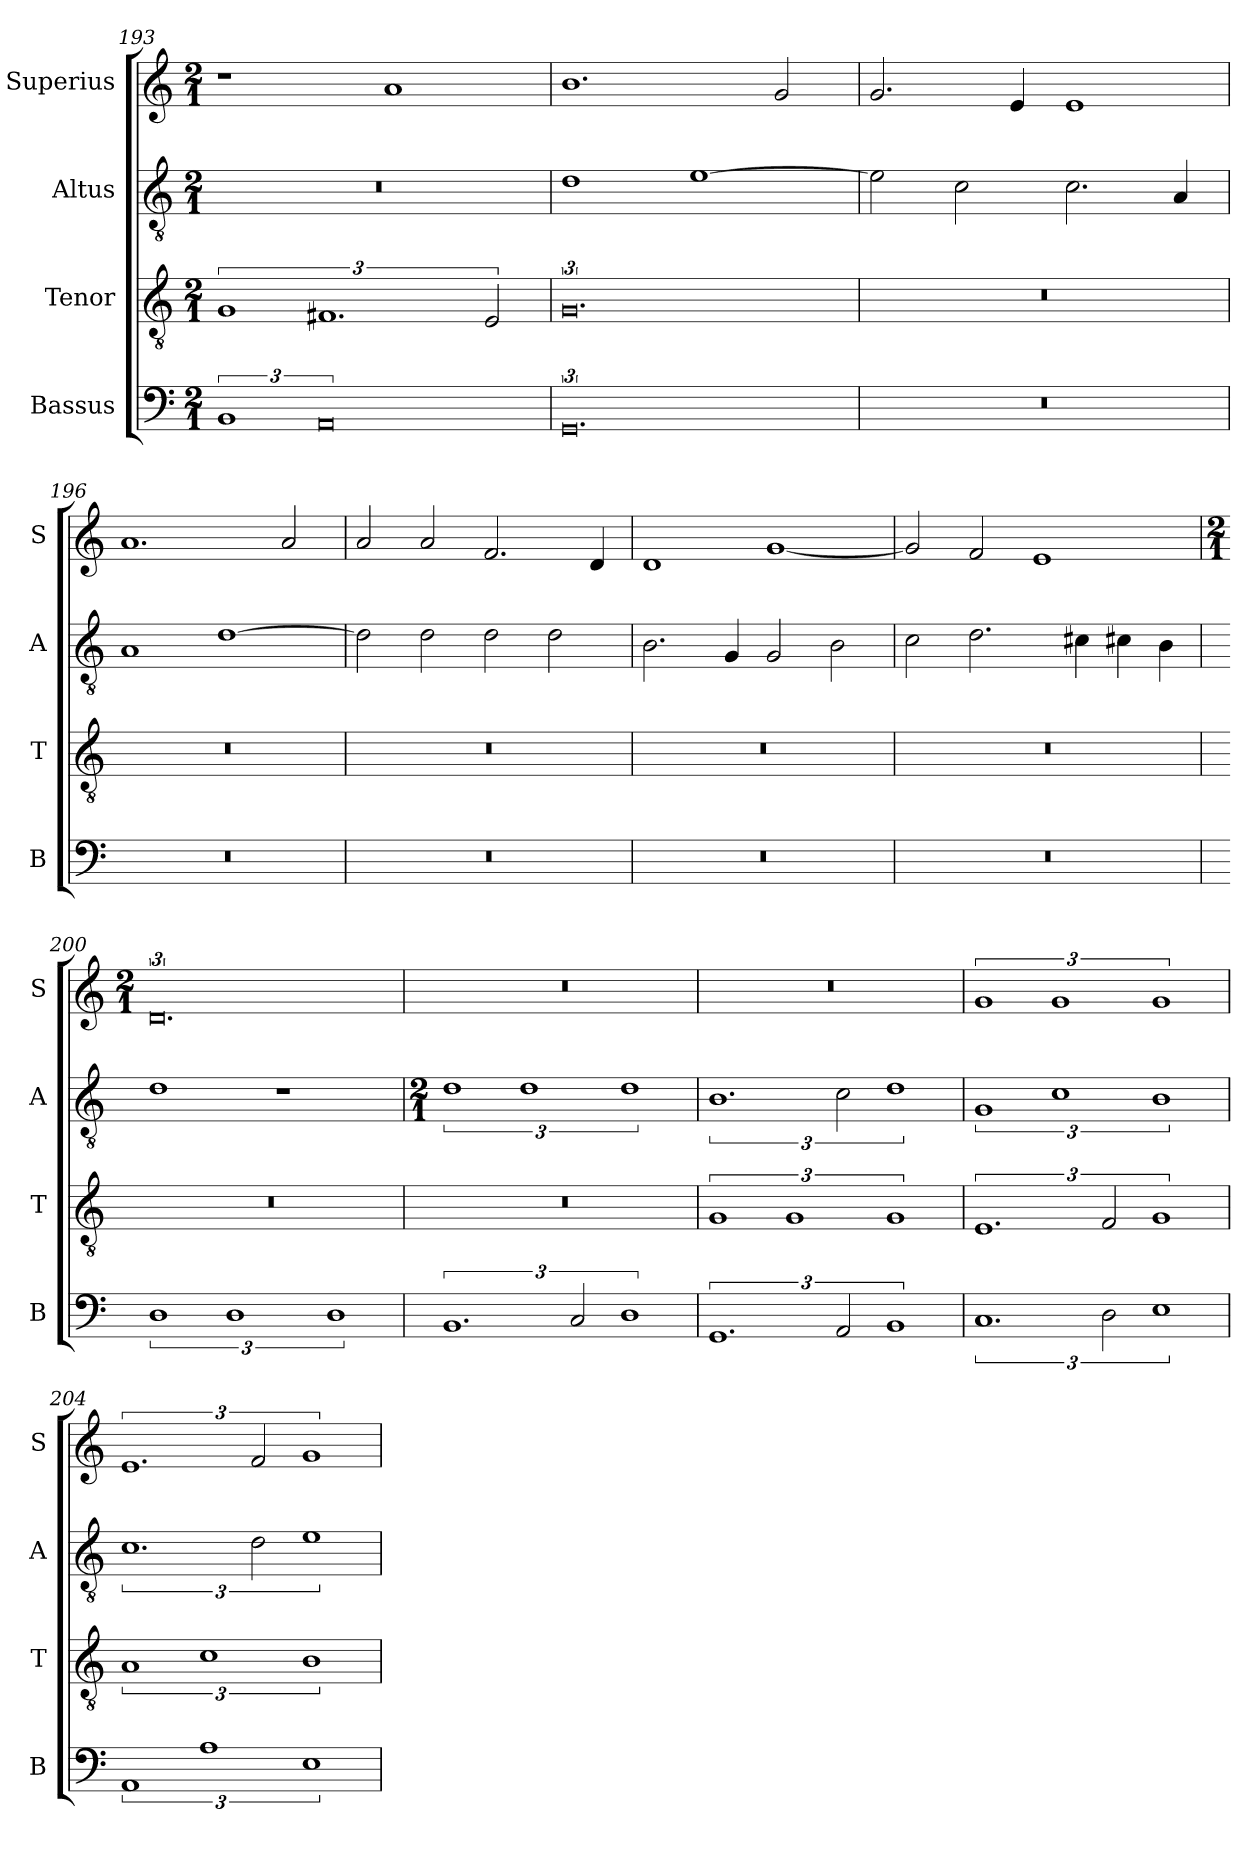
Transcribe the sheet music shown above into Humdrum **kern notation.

**kern	**kern	**kern	**kern
*part4	*part3	*part2	*part1
*staff4	*staff3	*staff2	*staff1
*I"Bassus	*I"Tenor	*I"Altus	*I"Superius
*I'B	*I'T	*I'A	*I'S
*clefF4	*clefGv2	*clefGv2	*clefG2
*k[]	*k[]	*k[]	*k[]
*M2/1	*M2/1	*M2/1	*M2/1
=193	=193	=193	=193
3%2BB	3%2G	0r	1r
3%4AA	3%2.F#X	.	.
.	.	.	1a
.	3E/	.	.
=194	=194	=194	=194
3%4.GG	3%4.G	1d	1.b
.	.	[1e	.
.	.	.	2g/
=195	=195	=195	=195
3%4.r	3%4.r	2e\]	2.g/
.	.	2c\	.
.	.	.	4e/
.	.	2.c\	1e
.	.	4A/	.
=196	=196	=196	=196
3%4.r	3%4.r	1A	1.a
.	.	[1d	.
.	.	.	2a/
=197	=197	=197	=197
3%4.r	3%4.r	2d\]	2a/
.	.	2d\	2a/
.	.	2d\	2.f/
.	.	2d\	.
.	.	.	4d/
=198	=198	=198	=198
3%4.r	3%4.r	2.B\	1d
.	.	4G/	.
.	.	2G/	[1g
.	.	2B\	.
=199	=199	=199	=199
3%4.r	3%4.r	2c\	2g/]
.	.	2.d\	2f/
.	.	.	1e
.	.	4c#X\	.
.	.	4c#X\	.
.	.	4B\	.
=200	=200	=200	=200
*	*	*	*M2/1
3%2D	3%4.r	1d	3%4.d
3%2D	.	.	.
.	.	1r	.
3%2D	.	.	.
=201	=201	=201	=201
*	*	*M2/1	*
3%2.BB	3%4.r	3%2d	3%4.r
.	.	3%2d	.
3C/	.	.	.
3%2D	.	3%2d	.
=202	=202	=202	=202
3%2.GG	3%2G	3%2.B	3%4.r
.	3%2G	.	.
3AA/	.	3c\	.
3%2BB	3%2G	3%2d	.
=203	=203	=203	=203
3%2.C	3%2.E	3%2G	3%2g
.	.	3%2c	3%2g
3D\	3F/	.	.
3%2E	3%2G	3%2B	3%2g
=204	=204	=204	=204
3%2AA	3%2A	3%2.c	3%2.e
3%2A	3%2c	.	.
.	.	3d\	3f/
3%2E	3%2B	3%2e	3%2g
=	=	=	=
*-	*-	*-	*-
